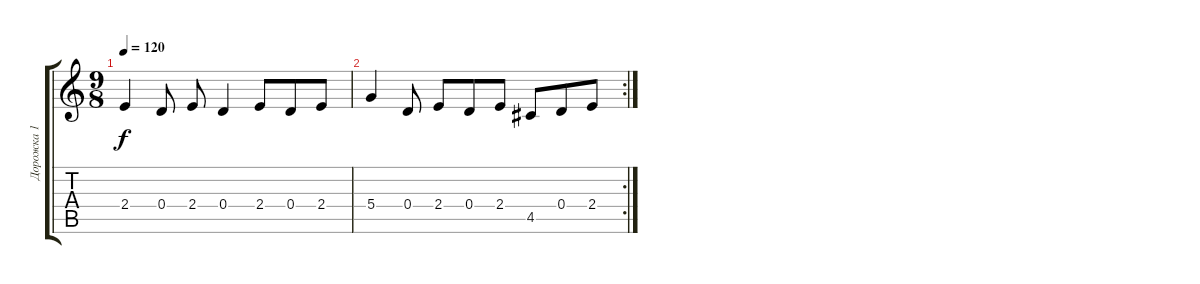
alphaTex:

\track ("Дорожка 1" "Дорожка 1") {instrument acousticguitarnylon}
\staff {score tabs}
\tuning (E4 B3 G3 D3 A2 E2) {hide}
\ts (9 8)
\tempo 120
\clef g2
\ks c
2.4.4{dy f} 0.4.8 2.4.8 0.4.4 2.4.8 0.4.8 2.4.8 |
\rc 2
5.4.4 0.4.8 2.4.8 0.4.8 2.4.8 4.5.8 0.4.8 2.4.8
